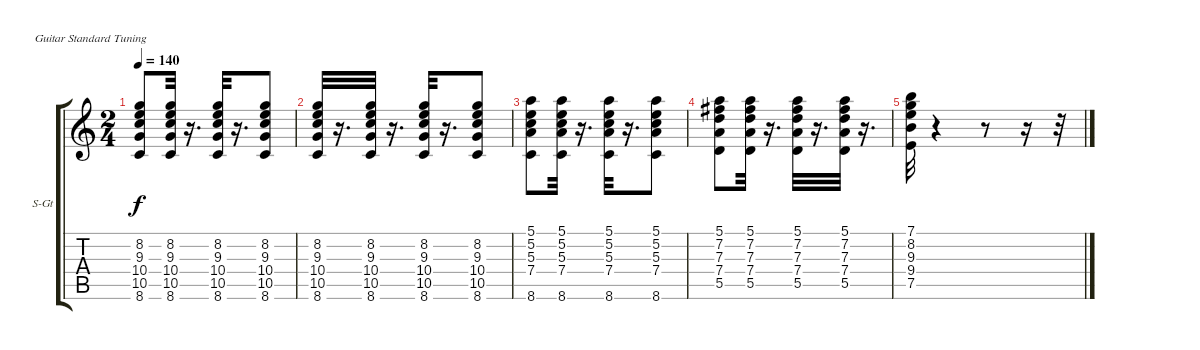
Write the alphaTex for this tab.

\bracketExtendMode groupsimilarinstruments
\firstSystemTrackNameOrientation horizontal
\otherSystemsTrackNameOrientation horizontal
\track ("Гитара 1" "S-Gt") {instrument acousticguitarsteel}
\staff {score tabs}
\tuning (E4 B3 G3 D3 A2 E2)
\ts (2 4)
\tempo 140
\clef g2
\ks c
(8.2 9.3 10.4 10.5 8.6).8{dy f} (8.2 9.3 10.4 10.5 8.6).32 r.16{d} (8.2 9.3 10.4 10.5 8.6).32 r.16{d} (8.2 9.3 10.4 10.5 8.6).8 |
(8.2 9.3 10.4 10.5 8.6).32 r.16{d} (8.2 9.3 10.4 10.5 8.6).32 r.16{d} (8.2 9.3 10.4 10.5 8.6).32 r.16{d} (8.2 9.3 10.4 10.5 8.6).8 |
(5.1 5.2 5.3 7.4 8.6).8 (5.1 5.2 5.3 7.4 8.6).32 r.16{d} (5.1 5.2 5.3 7.4 8.6).32 r.16{d} (5.1 5.2 5.3 7.4 8.6).8 |
(5.1 7.2 7.3 7.4 5.5).8 (5.1 7.2 7.3 7.4 5.5).32 r.16{d} (5.1 7.2 7.3 7.4 5.5).32 r.16{d} (5.1 7.2 7.3 7.4 5.5).32 r.16{d} |
(7.1 8.2 9.3 9.4 7.5).32 r.4 r.8 r.16 r.32
